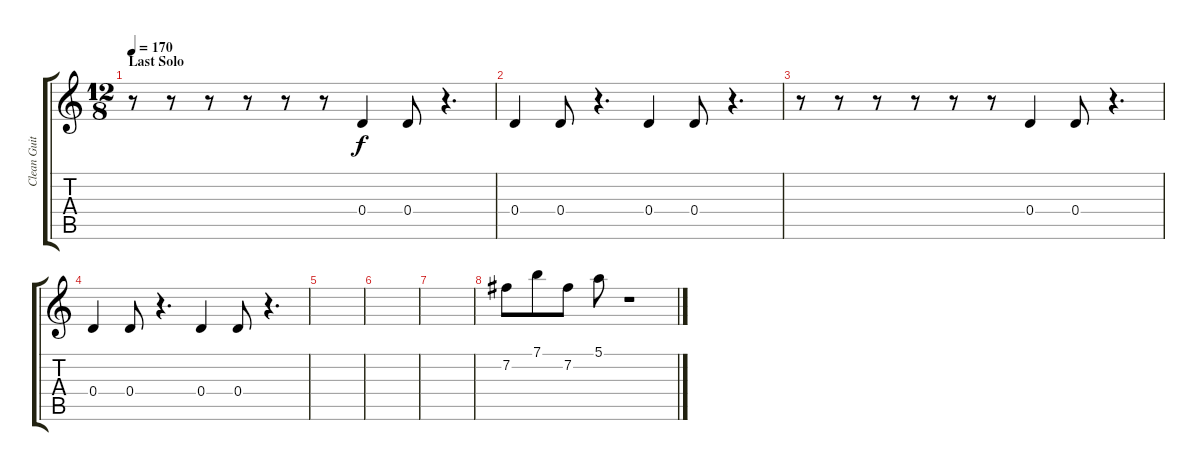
\track ("Clean Guitar Theme" "Clean Guit") {instrument electricguitarjazz}
\staff {score tabs}
\tuning (E4 B3 G3 D3 A2 E2) {hide}
\ts (12 8)
\section ("" "Last Solo")
\tempo 170
\clef g2
\ks c
r.8{dy f} r.8 r.8 r.8 r.8 r.8 0.4.4 0.4.8 r.4{d} |
0.4.4 0.4.8 r.4{d} 0.4.4 0.4.8 r.4{d} |
r.8 r.8 r.8 r.8 r.8 r.8 0.4.4 0.4.8 r.4{d} |
0.4.4 0.4.8 r.4{d} 0.4.4 0.4.8 r.4{d} |
|
|
|
7.2.8 7.1.8 7.2.8 5.1.8 r.1
